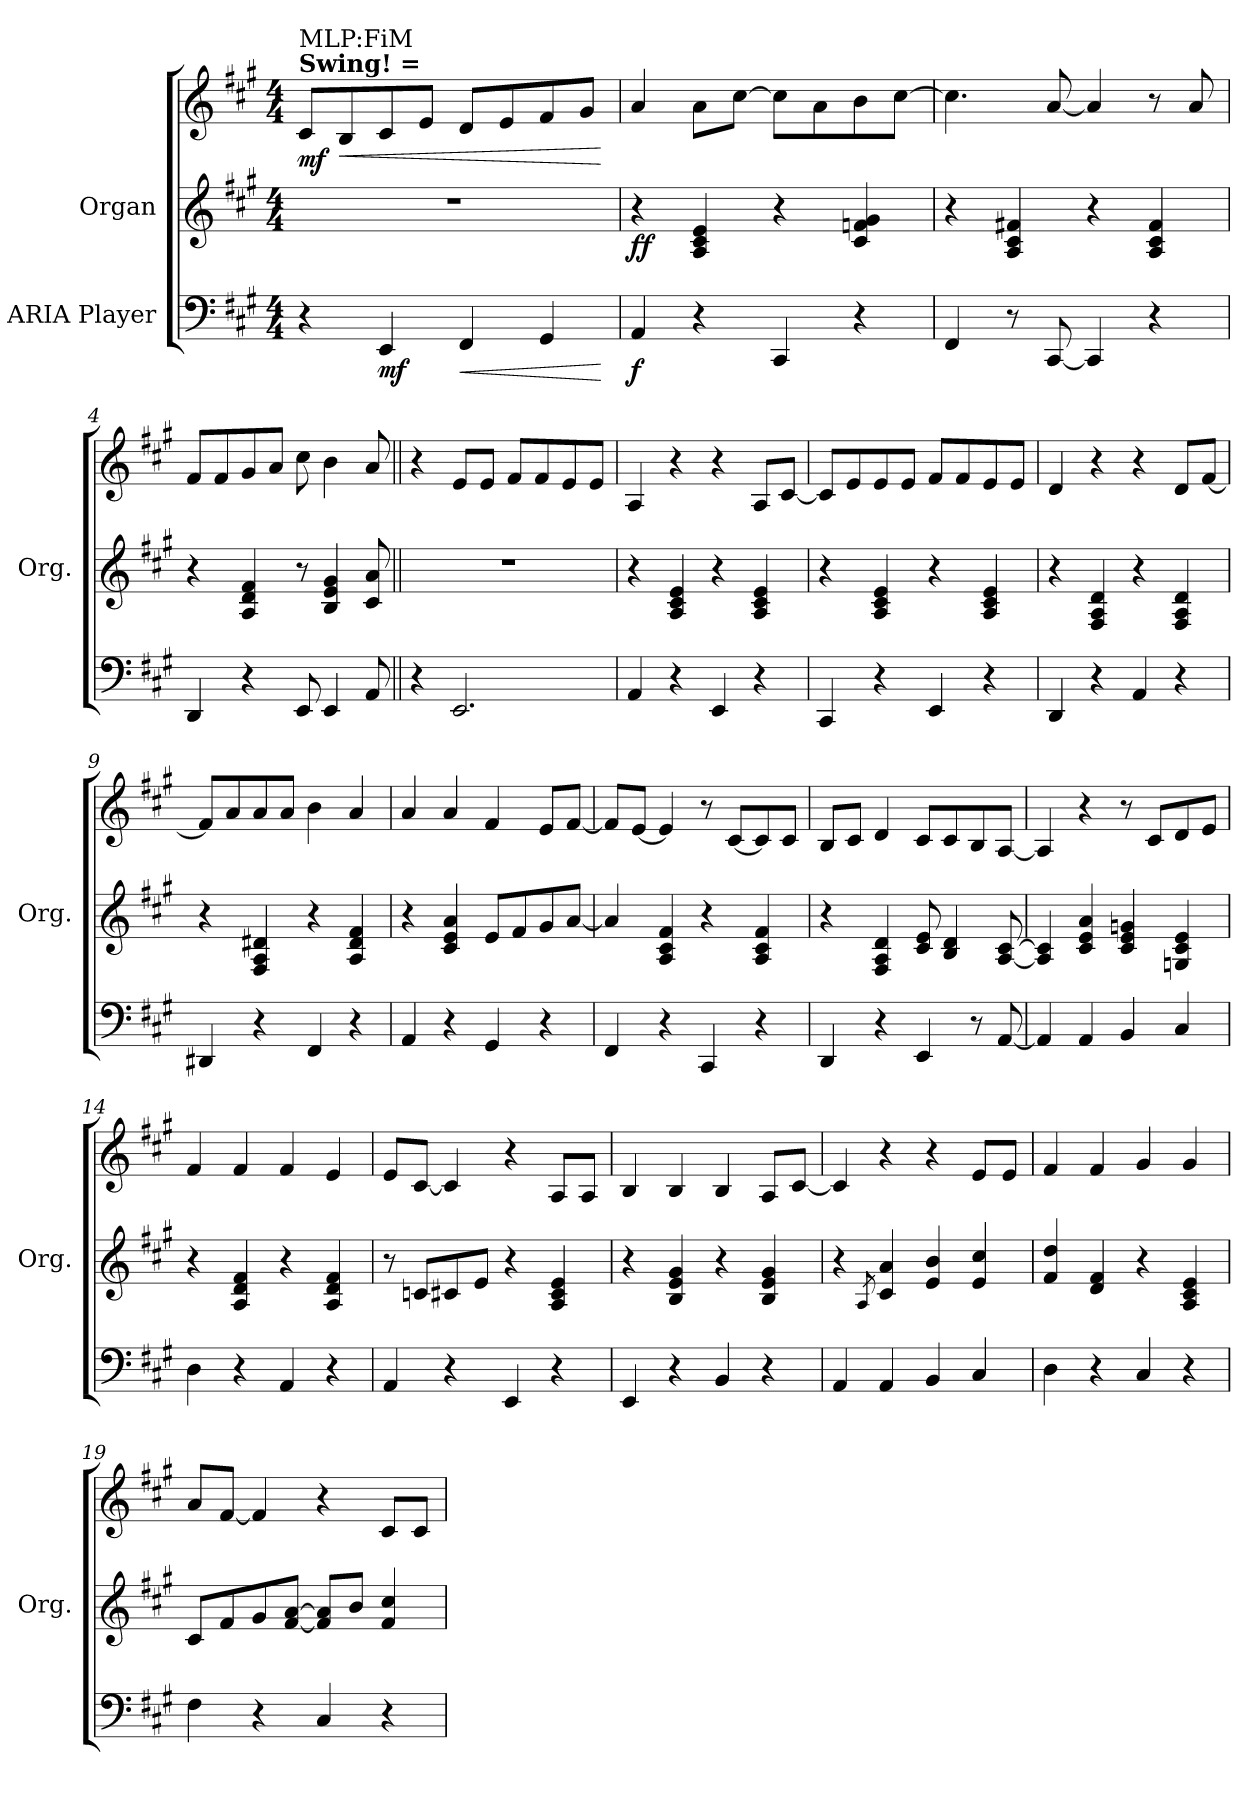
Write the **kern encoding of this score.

**kern	**dynam	**kern	**kern	**dynam
*part2	*part2	*part1	*part1	*part1
*staff3	*staff3	*staff2	*staff1	*staff1/2
*I"ARIA Player	*	*I"Organ	*	*
*	*	*I'Org.	*	*
*clefF4	*	*clefG2	*clefG2	*
*k[f#c#g#]	*	*k[f#c#g#]	*k[f#c#g#]	*
*A:	*	*A:	*A:	*
*M4/4	*	*M4/4	*M4/4	*
*MM176	*	*MM176	*MM176	*
=1	=1	=1	=1	=1
!	!	!	!LO:TX:a:B:t=Swing!   =	!
!	!	!	!LO:TX:a:t=MLP&colon;FiM	!
!	!	!	!	!LO:DY:b
4r	.	1r	8c#/L	mf
!	!	!	!	!LO:HP:b
.	.	.	8B/	<
!	!LO:DY:b	!	!	!
4EE/	mf	.	8c#/	.
.	.	.	8e/J	.
!	!LO:HP:b	!	!	!
4FF#/	<	.	8d/L	.
.	.	.	8e/	.
4GG#/	.	.	8f#/	.
.	.	.	8g#/J	.
.	[	.	.	[
=2	=2	=2	=2	=2
!	!LO:DY:b	!	!	!LO:DY:b=2
!	!	!	!	!LO:DY:n=1:b
4AA/	f	4r	4a/	f f
4r	.	4A/ 4c#/ 4e/	8a\L	.
.	.	.	[8cc#\J	.
4CC#/	.	4r	8cc#\L]	.
.	.	.	8a\	.
4r	.	4c#/ 4fn/ 4g#/	8b\	.
.	.	.	[8cc#\J	.
=3	=3	=3	=3	=3
4FF#/	.	4r	4.cc#\]	.
8r	.	4A/ 4c#/ 4f#X/	.	.
[8CC#/	.	.	[8a/	.
4CC#/]	.	4r	4a/]	.
4r	.	4A/ 4c#/ 4f#/	8r	.
.	.	.	8a/	.
=4	=4	=4	=4	=4
4DD/	.	4r	8f#/L	.
.	.	.	8f#/	.
4r	.	4A/ 4d/ 4f#/	8g#/	.
.	.	.	8a/J	.
8EE/	.	8r	8cc#\	.
4EE/	.	4B/ 4e/ 4g#/	4b\	.
8AA/	.	8c#/ 8a/	8a/	.
=5||	=5||	=5||	=5||	=5||
4r	.	1r	4r	.
2.EE/	.	.	8e/L	.
.	.	.	8e/J	.
.	.	.	8f#/L	.
.	.	.	8f#/	.
.	.	.	8e/	.
.	.	.	8e/J	.
=6	=6	=6	=6	=6
4AA/	.	4r	4A/	.
4r	.	4A/ 4c#/ 4e/	4r	.
4EE/	.	4r	4r	.
4r	.	4A/ 4c#/ 4e/	8A/L	.
.	.	.	[8c#/J	.
=7	=7	=7	=7	=7
4CC#/	.	4r	8c#/L]	.
.	.	.	8e/	.
4r	.	4A/ 4c#/ 4e/	8e/	.
.	.	.	8e/J	.
4EE/	.	4r	8f#/L	.
.	.	.	8f#/	.
4r	.	4A/ 4c#/ 4e/	8e/	.
.	.	.	8e/J	.
=8	=8	=8	=8	=8
4DD/	.	4r	4d/	.
4r	.	4F#/ 4A/ 4d/	4r	.
4AA/	.	4r	4r	.
4r	.	4F#/ 4A/ 4d/	8d/L	.
.	.	.	[8f#/J	.
=9	=9	=9	=9	=9
4DD#X/	.	4r	8f#/L]	.
.	.	.	8a/	.
4r	.	4F#/ 4A/ 4d#X/	8a/	.
.	.	.	8a/J	.
4FF#/	.	4r	4b\	.
4r	.	4A/ 4d#/ 4f#/	4a/	.
=10	=10	=10	=10	=10
4AA/	.	4r	4a/	.
4r	.	4c#/ 4e/ 4a/	4a/	.
4GG#/	.	8e/L	4f#/	.
.	.	8f#/	.	.
4r	.	8g#/	8e/L	.
.	.	[8a/J	[8f#/J	.
=11	=11	=11	=11	=11
4FF#/	.	4a/]	8f#/L]	.
.	.	.	[8e/J	.
4r	.	4A/ 4c#/ 4f#/	4e/]	.
4CC#/	.	4r	8r	.
.	.	.	[8c#/L	.
4r	.	4A/ 4c#/ 4f#/	8c#/]	.
.	.	.	8c#/J	.
=12	=12	=12	=12	=12
4DD/	.	4r	8B/L	.
.	.	.	8c#/J	.
4r	.	4F#/ 4A/ 4d/	4d/	.
4EE/	.	8c#/ 8e/	8c#/L	.
.	.	4B/ 4d/	8c#/	.
8r	.	.	8B/	.
[8AA/	.	[8A/ [8c#/	[8A/J	.
=13	=13	=13	=13	=13
4AA/]	.	4A/] 4c#/]	4A/]	.
4AA/	.	4c#/ 4e/ 4a/	4r	.
4BB/	.	4c#/ 4e/ 4gn/	8r	.
.	.	.	8c#/L	.
4C#/	.	4Gn/ 4c#/ 4e/	8d/	.
.	.	.	8e/J	.
=14	=14	=14	=14	=14
4D\	.	4r	4f#/	.
4r	.	4A/ 4d/ 4f#/	4f#/	.
4AA/	.	4r	4f#/	.
4r	.	4A/ 4d/ 4f#/	4e/	.
=15	=15	=15	=15	=15
4AA/	.	8r	8e/L	.
.	.	8cn/L	[8c#/J	.
4r	.	8c#X/	4c#/]	.
.	.	8e/J	.	.
4EE/	.	4r	4r	.
4r	.	4A/ 4c#/ 4e/	8A/L	.
.	.	.	8A/J	.
=16	=16	=16	=16	=16
4EE/	.	4r	4B/	.
4r	.	4B/ 4e/ 4g#/	4B/	.
4BB/	.	4r	4B/	.
4r	.	4B/ 4e/ 4g#/	8A/L	.
.	.	.	[8c#/J	.
=17	=17	=17	=17	=17
4AA/	.	4r	4c#/]	.
.	.	8qA/	.	.
4AA/	.	4c#/ 4a/	4r	.
4BB/	.	4e/ 4b/	4r	.
4C#/	.	4e/ 4cc#/	8e/L	.
.	.	.	8e/J	.
=18	=18	=18	=18	=18
4D\	.	4f#/ 4dd/	4f#/	.
4r	.	4d/ 4f#/	4f#/	.
4C#/	.	4r	4g#/	.
4r	.	4A/ 4c#/ 4e/	4g#/	.
=19	=19	=19	=19	=19
4F#\	.	8c#/L	8a/L	.
.	.	8f#/	[8f#/J	.
4r	.	8g#/	4f#/]	.
.	.	[8f#/ [8a/J	.	.
4C#/	.	8f#/] 8a/]L	4r	.
.	.	8b/J	.	.
4r	.	4f#/ 4cc#/	8c#/L	.
.	.	.	8c#/J	.
=	=	=	=	=
*-	*-	*-	*-	*-
